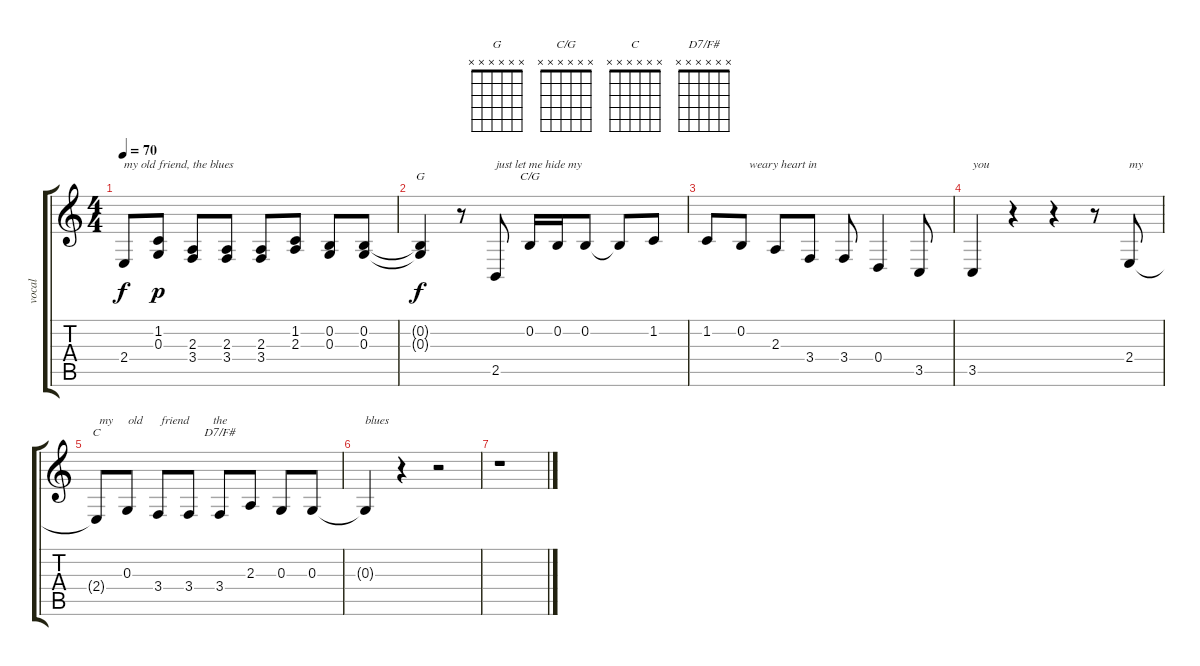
\track ("vocal " "vocal ") {instrument clarinet}
\staff {score tabs}
\tuning (E4 B3 G3 D3 A2 E2) {hide}
\chord ("G" x x x x x x)
\chord ("C/G" x x x x x x)
\chord ("C" x x x x x x)
\chord ("D7/F#" x x x x x x)
\ts (4 4)
\tempo 70
\clef g2
\ks c
2.4{t}.8{txt "my old friend, the blues" dy f} (1.2 0.3).8{dy p} (2.3 3.4).8 (2.3 3.4).8 (2.3 3.4).8 (1.2 2.3).8 (0.2 0.3).8 (0.2 0.3).8 |
(0.2{t} 0.3{t}).4{ch "G" dy f} r.8 2.5.8{txt "just let me hide my"} 0.2.16{ch "C/G"} 0.2.16 0.2.8 0.2{t}.8 1.2.8 |
1.2.8{txt "              weary heart in    "} 0.2.8 2.3.8 3.4.8 3.4.8 0.4.4 3.5.8 |
3.5.4{txt "you"} r.4 r.4 r.8 2.4.8{txt "my"} |
2.4{t}.8{ch "C" txt " my     old      friend        the"} 0.3.8 3.4.8 3.4.8 3.4.8{ch "D7/F#"} 2.3.8 0.3.8 0.3.8 |
0.3{t}.4{txt "blues"} r.4 r.2 |
r.1
